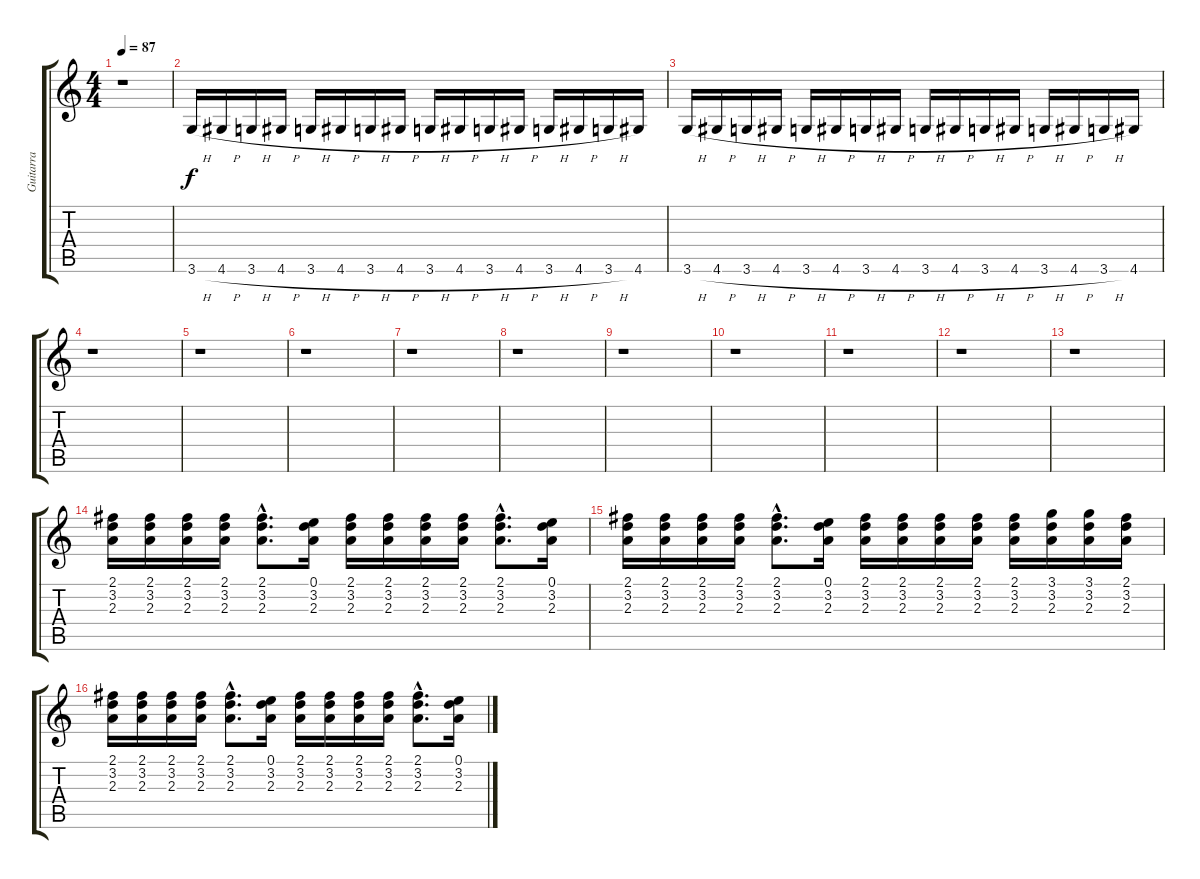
\track ("Guitarra" "Guitarra") {instrument distortionguitar}
\staff {score tabs}
\tuning (E4 B3 G3 D3 A2 E2) {hide}
\ts (4 4)
\tempo 87
\clef g2
\ks c
r.1{dy f} |
3.6{h}.16{volume 2 instrument acousticguitarsteel} 4.6{h}.16 3.6{h}.16 4.6{h}.16 3.6{h}.16 4.6{h}.16 3.6{h}.16 4.6{h}.16 3.6{h}.16 4.6{h}.16 3.6{h}.16 4.6{h}.16 3.6{h}.16 4.6{h}.16 3.6{h}.16 4.6.16 |
3.6{h}.16{volume 13} 4.6{h}.16 3.6{h}.16 4.6{h}.16 3.6{h}.16 4.6{h}.16 3.6{h}.16 4.6{h}.16 3.6{h}.16 4.6{h}.16 3.6{h}.16 4.6{h}.16 3.6{h}.16 4.6{h}.16 3.6{h}.16 4.6.16 |
r.1 |
r.1 |
r.1 |
r.1 |
r.1 |
r.1 |
r.1 |
r.1 |
r.1 |
r.1 |
(2.1 3.2 2.3).16{volume 8 instrument distortionguitar} (2.1 3.2 2.3).16 (2.1 3.2 2.3).16 (2.1 3.2 2.3).16 (2.1{hac} 3.2{hac} 2.3{hac}).8{d} (0.1 3.2 2.3).16 (2.1 3.2 2.3).16 (2.1 3.2 2.3).16 (2.1 3.2 2.3).16 (2.1 3.2 2.3).16 (2.1{hac} 3.2{hac} 2.3{hac}).8{d} (0.1 3.2 2.3).16 |
(2.1 3.2 2.3).16 (2.1 3.2 2.3).16 (2.1 3.2 2.3).16 (2.1 3.2 2.3).16 (2.1{hac} 3.2{hac} 2.3{hac}).8{d} (0.1 3.2 2.3).16 (2.1 3.2 2.3).16 (2.1 3.2 2.3).16 (2.1 3.2 2.3).16 (2.1 3.2 2.3).16 (2.1 3.2 2.3).16 (3.1 3.2 2.3).16 (3.1 3.2 2.3).16 (2.1 3.2 2.3).16 |
(2.1 3.2 2.3).16 (2.1 3.2 2.3).16 (2.1 3.2 2.3).16 (2.1 3.2 2.3).16 (2.1{hac} 3.2{hac} 2.3{hac}).8{d} (0.1 3.2 2.3).16 (2.1 3.2 2.3).16 (2.1 3.2 2.3).16 (2.1 3.2 2.3).16 (2.1 3.2 2.3).16 (2.1{hac} 3.2{hac} 2.3{hac}).8{d} (0.1 3.2 2.3).16
